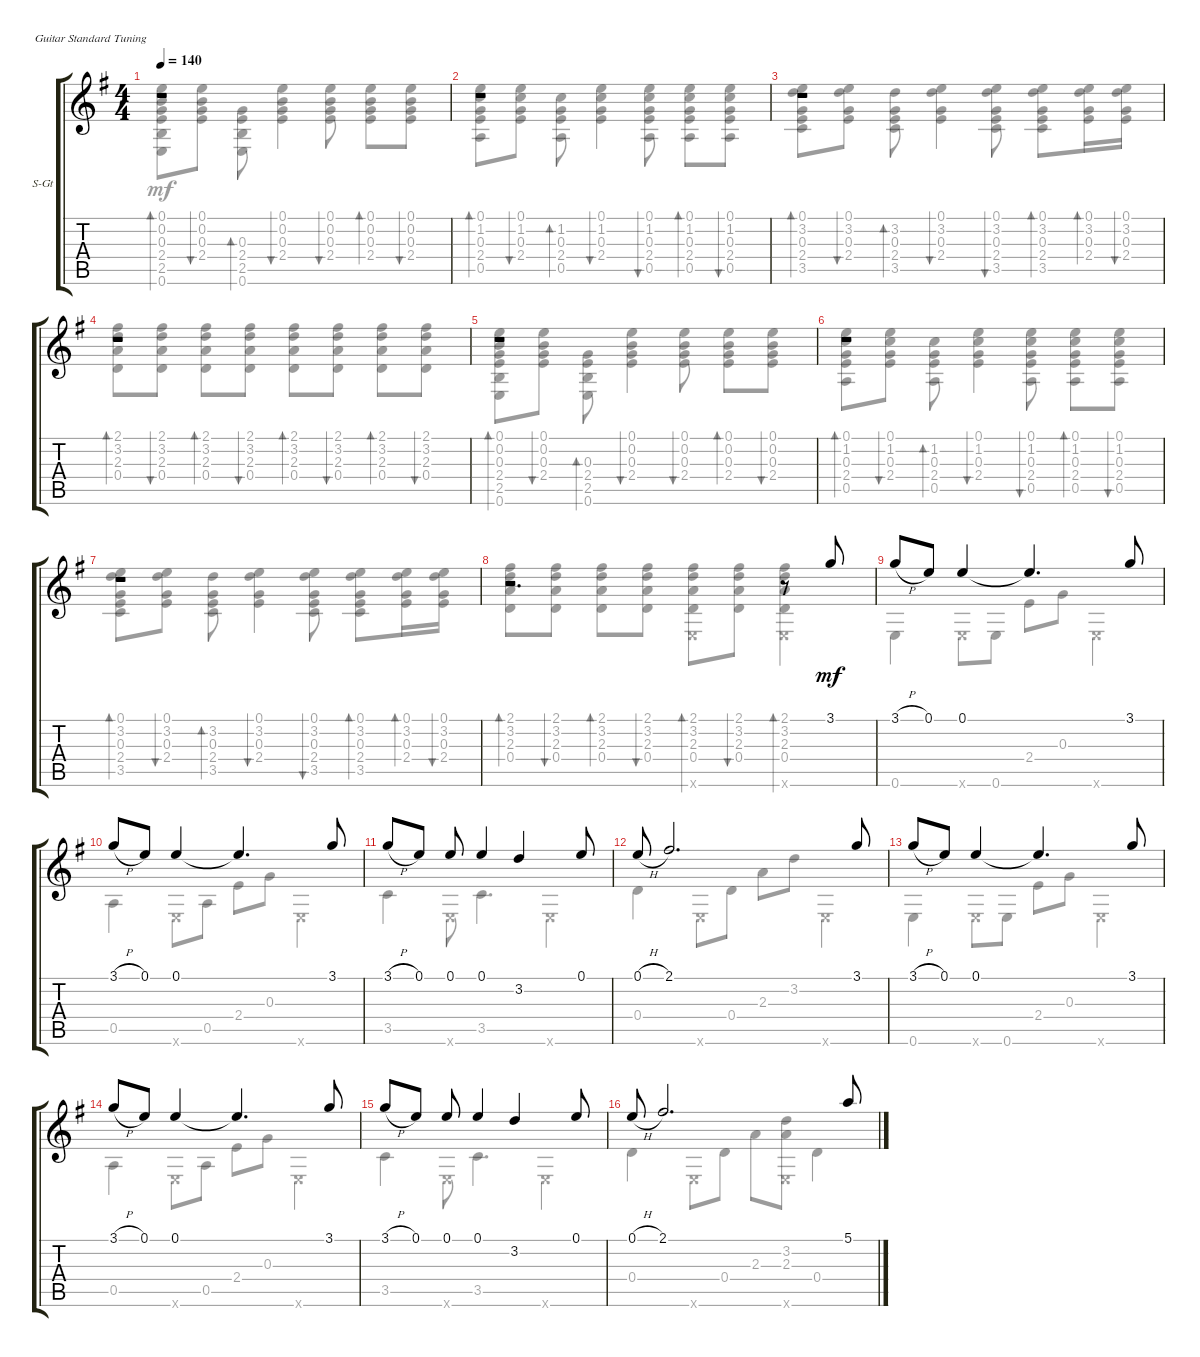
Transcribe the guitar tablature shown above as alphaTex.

\defaultSystemsLayout 4
\bracketExtendMode groupsimilarinstruments
\firstSystemTrackNameOrientation horizontal
\otherSystemsTrackNameOrientation horizontal
\track ("Steel Guitar" "S-Gt") {instrument acousticguitarsteel}
\staff {score tabs}
\tuning (E4 B3 G3 D3 A2 E2)
\voice
\ts (4 4)
\tempo 140
\clef g2
\scale
0.540947
\ks eminor
r.1{bd 0 dy mf instrument acousticguitarsteel} |
\scale
0.45886 r.1{bd 0} |
\scale
0.602356 r.1{bd 0} |
\scale
0.397382 r.1{bd 0} |
\scale
0.5 r.1{bd 0} |
\scale
0.5 r.1{bd 0} |
\scale
0.589388 r.1{bd 0} |
\scale
0.410516 r.2{d bd 0} r.8{bd 0} 3.1.8 |
\scale
0.5 3.1{h}.8 0.1.8 0.1.4 0.1{t}.4{d} 3.1.8 |
\scale
0.5 3.1{h}.8 0.1.8 0.1.4 0.1{t}.4{d} 3.1.8 |
\scale
0.5 3.1{h}.8 0.1.8 0.1.8 0.1.4 3.2.4 0.1.8 |
\scale
0.5 0.1{h}.8 2.1.2{d} 3.1.8 |
\scale
0.5 3.1{h}.8 0.1.8 0.1.4 0.1{t}.4{d} 3.1.8 |
\scale
0.5 3.1{h}.8 0.1.8 0.1.4 0.1{t}.4{d} 3.1.8 |
\scale
0.5 3.1{h}.8 0.1.8 0.1.8 0.1.4 3.2.4 0.1.8 |
\scale
0.5 0.1{h}.8 2.1.2{d} 5.1.8
\voice
\clef g2
\ottava regular
\simile none
\scale
0.540947
\ks eminor
(0.6 2.5 2.4 0.3 0.2 0.1).8{bd 30 dy mf} (0.1 0.2 0.3 2.4).8{bu 30} (0.6 2.5 2.4 0.3).8{bd 30} (0.1 0.2 0.3 2.4).4{bu 30} (0.1 0.2 0.3 2.4).8{bu 30} (2.4 0.3 0.2 0.1).8{bd 30} (0.1 0.2 0.3 2.4).8{bu 30} |
\scale
0.45886 (0.5 2.4 0.3 1.2 0.1).8{bd 30} (0.1 1.2 0.3 2.4).8{bu 30} (0.5 2.4 0.3 1.2).8{bd 30} (0.1 1.2 0.3 2.4).4{bu 30} (0.1 1.2 0.3 2.4 0.5).8{bu 30} (2.4 0.3 1.2 0.1 0.5).8{bd 30} (0.1 1.2 0.3 2.4 0.5).8{bu 30} |
\scale
0.602356 (3.5 2.4 0.3 3.2 0.1).8{bd 30} (0.1 3.2 0.3 2.4).8{bu 30} (3.5 2.4 0.3 3.2).8{bd 30} (0.1 3.2 0.3 2.4).4{bu 30} (0.1 3.2 0.3 2.4 3.5).8{bu 30} (2.4 0.3 3.2 0.1 3.5).8{bd 30} (0.1 3.2 0.3 2.4).16{bd 30} (2.4 0.3 3.2 0.1).16{bu 30} |
\scale
0.397382 (0.4 2.3 3.2 2.1).8{bd 30} (2.1 3.2 2.3 0.4).8{bu 30} (0.4 2.3 3.2 2.1).8{bd 30} (2.1 3.2 2.3 0.4).8{bu 30} (2.1 3.2 2.3 0.4).8{bd 30} (0.4 2.3 3.2 2.1).8{bu 30} (2.1 3.2 2.3 0.4).8{bd 30} (0.4 2.3 3.2 2.1).8{bu 30} |
\scale
0.5 (0.6 2.5 2.4 0.3 0.2 0.1).8{bd 30} (0.1 0.2 0.3 2.4).8{bu 30} (0.6 2.5 2.4 0.3).8{bd 30} (0.1 0.2 0.3 2.4).4{bu 30} (0.1 0.2 0.3 2.4).8{bu 30} (2.4 0.3 0.2 0.1).8{bd 30} (0.1 0.2 0.3 2.4).8{bu 30} |
\scale
0.5 (0.5 2.4 0.3 1.2 0.1).8{bd 30} (0.1 1.2 0.3 2.4).8{bu 30} (0.5 2.4 0.3 1.2).8{bd 30} (0.1 1.2 0.3 2.4).4{bu 30} (0.1 1.2 0.3 2.4 0.5).8{bu 30} (2.4 0.3 1.2 0.1 0.5).8{bd 30} (0.1 1.2 0.3 2.4 0.5).8{bu 30} |
\scale
0.589388 (3.5 2.4 0.3 3.2 0.1).8{bd 30} (0.1 3.2 0.3 2.4).8{bu 30} (3.5 2.4 0.3 3.2).8{bd 30} (0.1 3.2 0.3 2.4).4{bu 30} (0.1 3.2 0.3 2.4 3.5).8{bu 30} (2.4 0.3 3.2 0.1 3.5).8{bd 30} (0.1 3.2 0.3 2.4).16{bd 30} (2.4 0.3 3.2 0.1).16{bu 30} |
\scale
0.410516 (0.4 2.3 3.2 2.1).8{bd 30} (2.1 3.2 2.3 0.4).8{bu 30} (0.4 2.3 3.2 2.1).8{bd 30} (2.1 3.2 2.3 0.4).8{bu 30} (2.1 3.2 2.3 0.4 0.6{x}).8{bd 30} (0.4 2.3 3.2 2.1).8{bu 30} (2.1 3.2 2.3 0.4 0.6{x}).4{bd 30} |
\scale
0.5 0.6.4 0.6{x}.8 0.6.8 2.4.8 0.3.8 0.6{x}.4 |
\scale
0.5 0.5.4 0.6{x}.8 0.5.8 2.4.8 0.3.8 0.6{x}.4 |
\scale
0.5 3.5.4 0.6{x}.8 3.5.4{d} 0.6{x}.4 |
\scale
0.5 0.4.4 0.6{x}.8 0.4.8 2.3.8 3.2.8 0.6{x}.4 |
\scale
0.5 0.6.4 0.6{x}.8 0.6.8 2.4.8 0.3.8 0.6{x}.4 |
\scale
0.5 0.5.4 0.6{x}.8 0.5.8 2.4.8 0.3.8 0.6{x}.4 |
\scale
0.5 3.5.4 0.6{x}.8 3.5.4{d} 0.6{x}.4 |
\scale
0.5 0.4.4 0.6{x}.8 0.4.8 2.3.8 (3.2 0.6{x} 2.3).8 0.4.4
